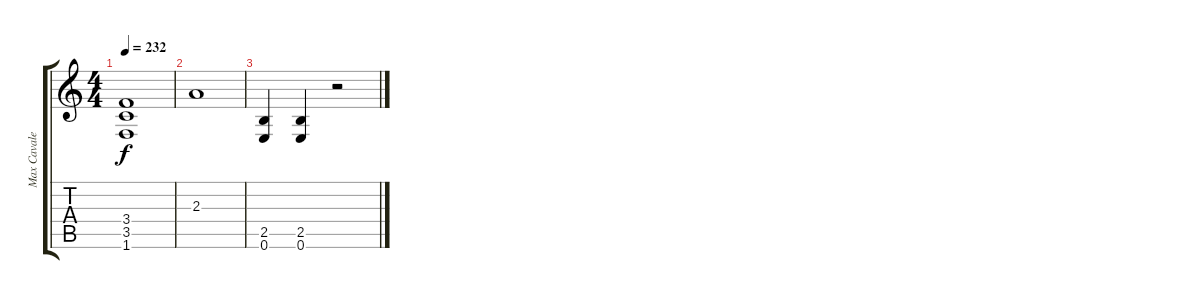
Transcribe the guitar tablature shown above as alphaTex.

\track ("Max Cavalera" "Max Cavale") {instrument distortionguitar}
\staff {score tabs}
\tuning (E4 B3 G3 D3 A2 E2) {hide}
\ts (4 4)
\tempo 232
\clef g2
\ks c
(3.4 3.5 1.6).1{dy f} |
2.3.1 |
(2.5 0.6).4 (2.5 0.6).4 r.2
